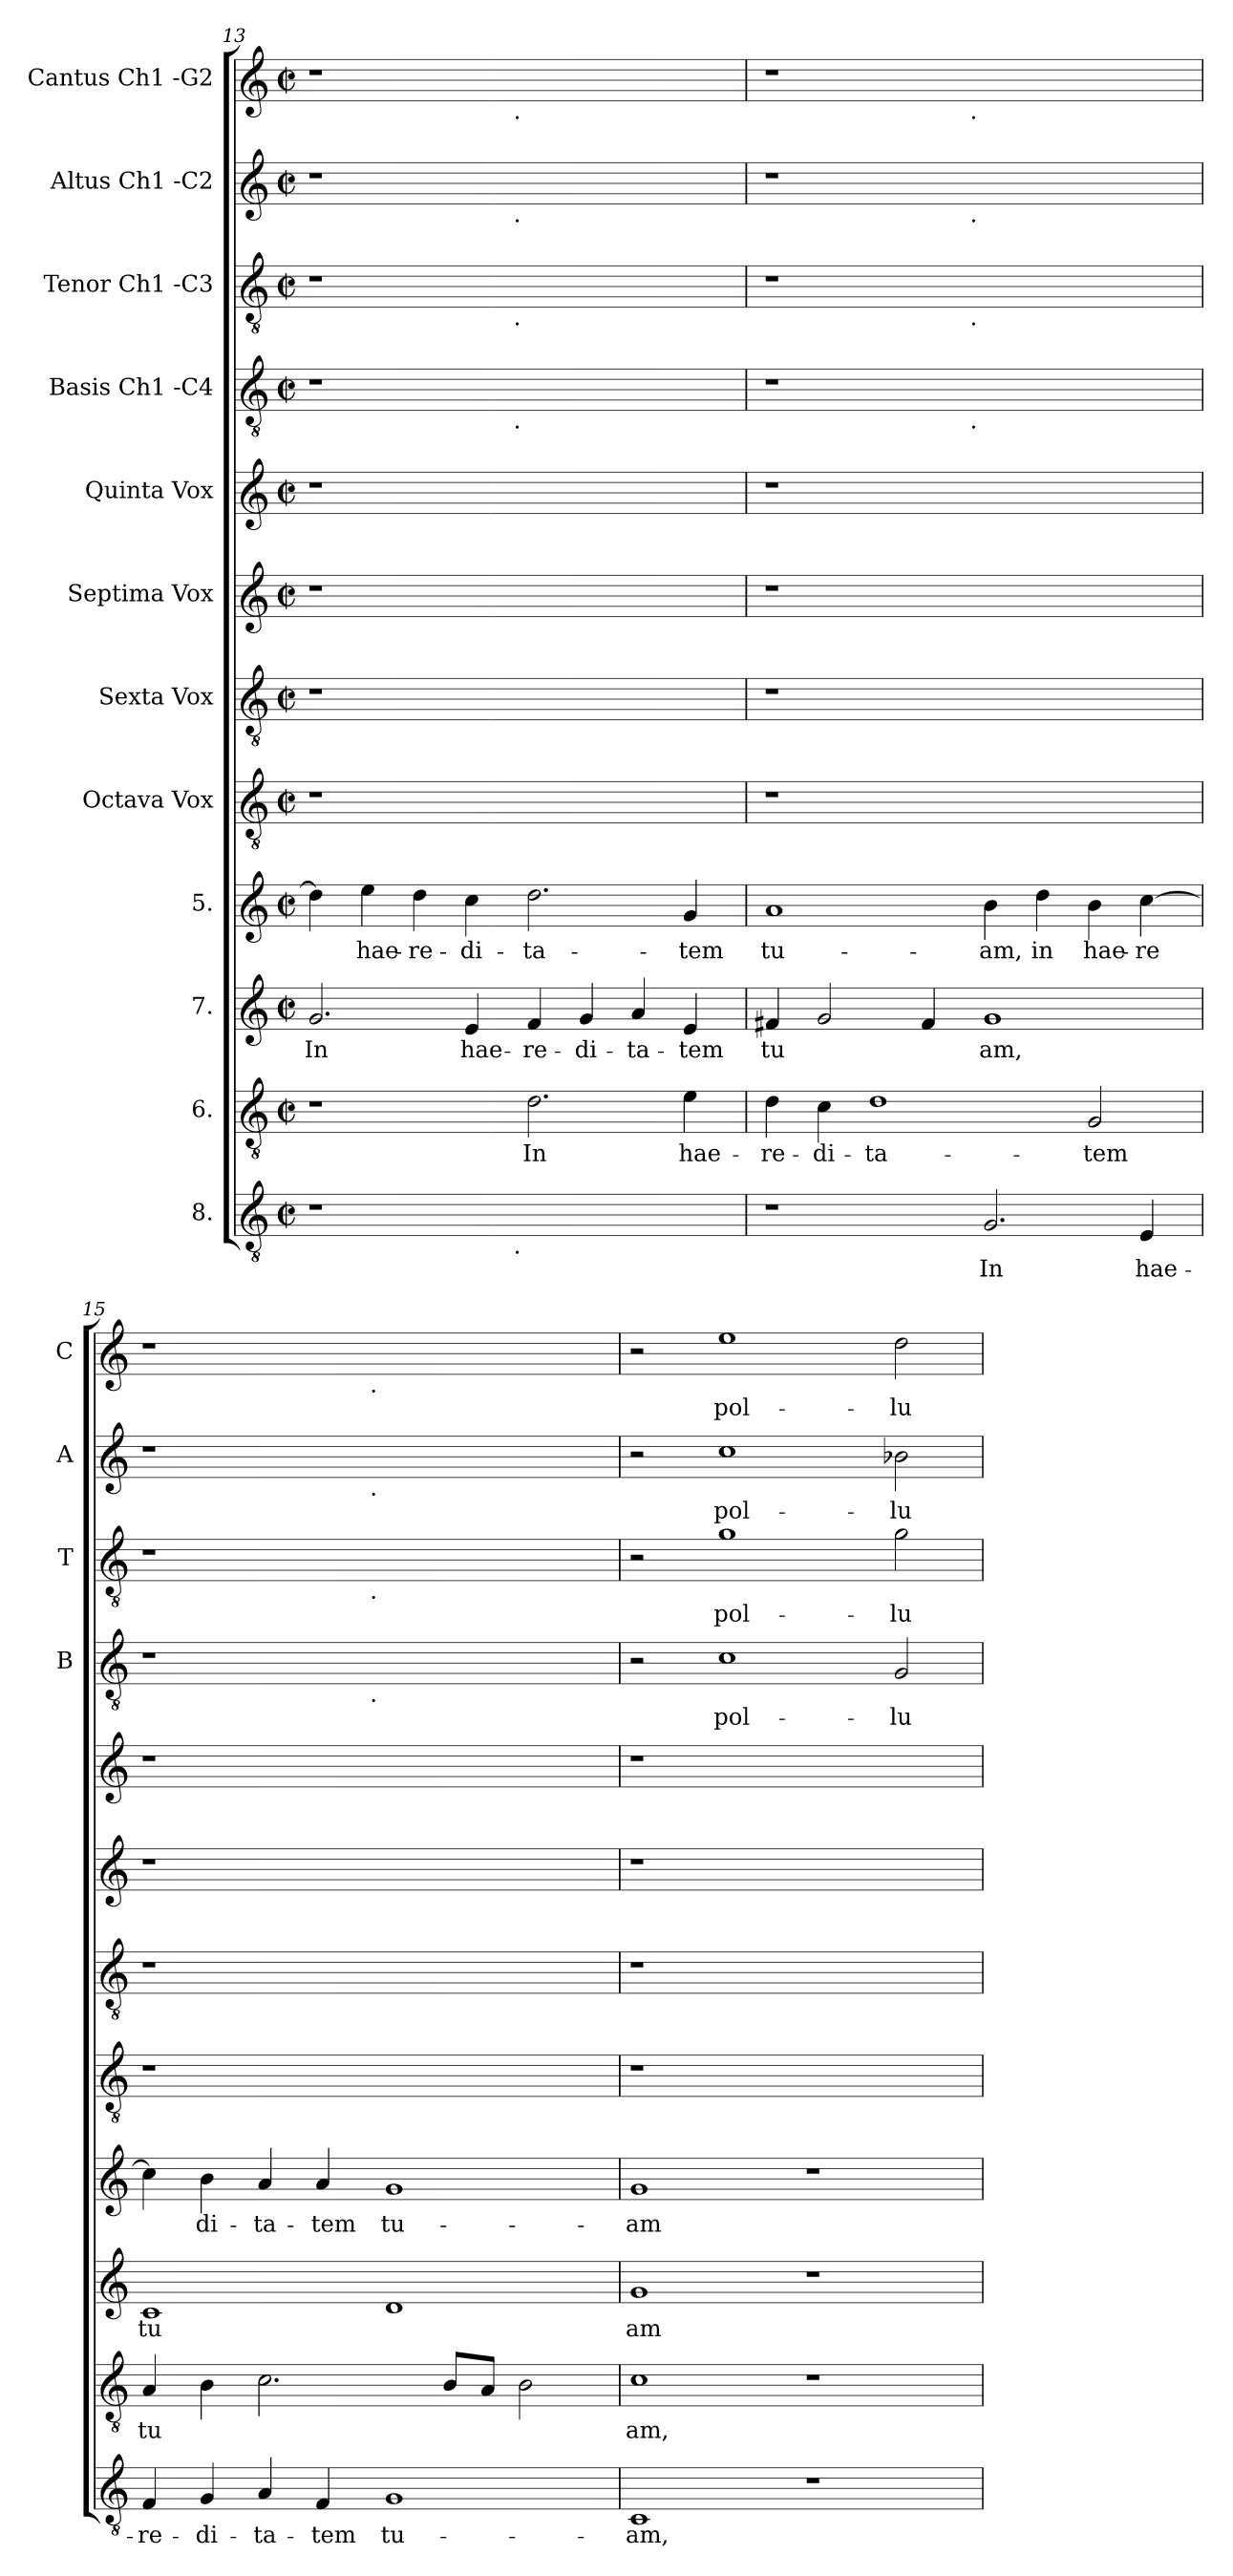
**kern	**text	**kern	**text	**kern	**text	**kern	**text	**kern	**kern	**kern	**kern	**kern	**text	**kern	**text	**kern	**text	**kern	**text
*part12	*part12	*part11	*part11	*part10	*part10	*part9	*part9	*part8	*part7	*part6	*part5	*part4	*part4	*part3	*part3	*part2	*part2	*part1	*part1
*staff12	*staff12	*staff11	*staff11	*staff10	*staff10	*staff9	*staff9	*staff8	*staff7	*staff6	*staff5	*staff4	*staff4	*staff3	*staff3	*staff2	*staff2	*staff1	*staff1
*I"8.	*	*I"6.	*	*I"7.	*	*I"5.	*	*I"Octava  Vox	*I"Sexta  Vox	*I"Septima  Vox	*I"Quinta  Vox	*I"Basis  Ch1 -C4	*	*I"Tenor  Ch1 -C3	*	*I"Altus  Ch1 -C2	*	*I"Cantus  Ch1 -G2	*
*	*	*	*	*	*	*	*	*	*	*	*	*I'B	*	*I'T	*	*I'A	*	*I'C	*
!!LO:PB:g=z
*clefGv2	*	*clefGv2	*	*clefG2	*	*clefG2	*	*clefGv2	*clefGv2	*clefG2	*clefG2	*clefGv2	*	*clefGv2	*	*clefG2	*	*clefG2	*
*k[]	*	*k[]	*	*k[]	*	*k[]	*	*k[]	*k[]	*k[]	*k[]	*k[]	*	*k[]	*	*k[]	*	*k[]	*
*C:	*	*C:	*	*C:	*	*C:	*	*C:	*C:	*C:	*C:	*C:	*	*C:	*	*C:	*	*C:	*
*M2/2	*	*M2/2	*	*M2/2	*	*M2/2	*	*M2/2	*M2/2	*M2/2	*M2/2	*M2/2	*	*M2/2	*	*M2/2	*	*M2/2	*
*met(c|)	*	*met(c|)	*	*met(c|)	*	*met(c|)	*	*met(c|)	*met(c|)	*met(c|)	*met(c|)	*met(c|)	*	*met(c|)	*	*met(c|)	*	*met(c|)	*
=13	=13	=13	=13	=13	=13	=13	=13	=13	=13	=13	=13	=13	=13	=13	=13	=13	=13	=13	=13
!	!	!	!	!	!LO:LY:b:cj	!	!LO:LY:b:cj	!	!	!	!	!	!	!	!	!	!	!	!
*^	*	*	*	*	*	*	*	*	*	*	*	*^	*	*^	*	*^	*	*^	*
1r	2ryy	.	1r	.	2.g/	In	4dd\]	.	1r	1r	1r	1r	1r	2ryy	.	1r	2ryy	.	1r	2ryy	.	1r	2ryy	.
!	!	!	!	!	!	!	!	!LO:LY:b:cj	!	!	!	!	!	!	!	!	!	!	!	!	!	!	!	!
.	.	.	.	.	.	.	4ee\	hae-	.	.	.	.	.	.	.	.	.	.	.	.	.	.	.	.
!	!	!	!	!	!	!	!	!LO:LY:b:cj	!	!	!	!	!	!	!	!	!	!	!	!	!	!	!	!
.	4...ryy	.	.	.	.	.	4dd\	-re-	.	.	.	.	.	4...ryy	.	.	4...ryy	.	.	4...ryy	.	.	4...ryy	.
!	!	!	!	!	!	!LO:LY:b:cj	!	!LO:LY:b:cj	!	!	!	!	!	!	!	!	!	!	!	!	!	!	!	!
.	.	.	.	.	4e/	hae-	4cc\	-di-	.	.	.	.	.	.	.	.	.	.	.	.	.	.	.	.
!	!	!	!	!	!	!	!	!	!	!	!	!	!	!	!	!	!	!	!	!	!	!	!LO:TX:b:t=.	!
!	!	!	!	!	!	!	!	!	!	!	!	!	!	!	!	!	!	!	!	!LO:TX:b:t=.	!	!	!	!
!	!	!	!	!	!	!	!	!	!	!	!	!	!	!	!	!	!LO:TX:b:t=.	!	!	!	!	!	!	!
!	!	!	!	!	!	!	!	!	!	!	!	!	!	!LO:TX:b:t=.	!	!	!	!	!	!	!	!	!	!
!	!LO:TX:b:t=.	!	!	!	!	!	!	!	!	!	!	!	!	!	!	!	!	!	!	!	!	!	!	!
.	1ryy	.	.	.	.	.	.	.	.	.	.	.	.	1ryy	.	.	1ryy	.	.	1ryy	.	.	1ryy	.
!	!	!	!	!LO:LY:b:cj	!	!LO:LY:b:cj	!	!LO:LY:b:cj	!	!	!	!	!	!	!	!	!	!	!	!	!	!	!	!
1ryy	.	.	2.d\	In	4f/	-re-	2.dd\	-ta-	1ryy	1ryy	1ryy	1ryy	1ryy	.	.	1ryy	.	.	1ryy	.	.	1ryy	.	.
!	!	!	!	!	!	!LO:LY:b:cj	!	!	!	!	!	!	!	!	!	!	!	!	!	!	!	!	!	!
.	.	.	.	.	4g/	-di-	.	.	.	.	.	.	.	.	.	.	.	.	.	.	.	.	.	.
!	!	!	!	!	!	!LO:LY:b:cj	!	!	!	!	!	!	!	!	!	!	!	!	!	!	!	!	!	!
.	.	.	.	.	4a/	-ta-	.	.	.	.	.	.	.	.	.	.	.	.	.	.	.	.	.	.
!	!	!	!	!LO:LY:b:cj	!	!LO:LY:b:cj	!	!LO:LY:b:cj	!	!	!	!	!	!	!	!	!	!	!	!	!	!	!	!
.	.	.	4e\	hae-	4e/	-tem	4g/	-tem	.	.	.	.	.	.	.	.	.	.	.	.	.	.	.	.
.	32ryy	.	.	.	.	.	.	.	.	.	.	.	.	32ryy	.	.	32ryy	.	.	32ryy	.	.	32ryy	.
=14	=14	=14	=14	=14	=14	=14	=14	=14	=14	=14	=14	=14	=14	=14	=14	=14	=14	=14	=14	=14	=14	=14	=14	=14
!	!	!	!	!LO:LY:b:cj	!	!LO:LY:b:cj	!	!LO:LY:b:cj	!	!	!	!	!	!	!	!	!	!	!	!	!	!	!	!
*v	*v	*	*	*	*	*	*	*	*	*	*	*	*	*	*	*	*	*	*	*	*	*	*	*
1r	.	4d\	-re-	4f#X/	tu-	1a	tu-	1r	1r	1r	1r	1r	2ryy	.	1r	2ryy	.	1r	2ryy	.	1r	2ryy	.
!	!	!	!LO:LY:b:cj	!	!LO:LY:b:cj	!	!	!	!	!	!	!	!	!	!	!	!	!	!	!	!	!	!
.	.	4c\	-di-	2g/	--	.	.	.	.	.	.	.	.	.	.	.	.	.	.	.	.	.	.
!	!	!	!LO:LY:b:cj	!	!	!	!	!	!	!	!	!	!	!	!	!	!	!	!	!	!	!	!
.	.	1d	-ta-	.	.	.	.	.	.	.	.	.	4...ryy	.	.	4...ryy	.	.	4...ryy	.	.	4...ryy	.
!	!	!	!	!	!LO:LY:b:cj	!	!	!	!	!	!	!	!	!	!	!	!	!	!	!	!	!	!
.	.	.	.	4f#/	--	.	.	.	.	.	.	.	.	.	.	.	.	.	.	.	.	.	.
!	!	!	!	!	!	!	!	!	!	!	!	!	!	!	!	!	!	!	!	!	!	!LO:TX:b:t=.	!
!	!	!	!	!	!	!	!	!	!	!	!	!	!	!	!	!	!	!	!LO:TX:b:t=.	!	!	!	!
!	!	!	!	!	!	!	!	!	!	!	!	!	!	!	!	!LO:TX:b:t=.	!	!	!	!	!	!	!
!	!	!	!	!	!	!	!	!	!	!	!	!	!LO:TX:b:t=.	!	!	!	!	!	!	!	!	!	!
.	.	.	.	.	.	.	.	.	.	.	.	.	1ryy	.	.	1ryy	.	.	1ryy	.	.	1ryy	.
!	!LO:LY:b:cj	!	!	!	!LO:LY:b:cj	!	!LO:LY:b:cj	!	!	!	!	!	!	!	!	!	!	!	!	!	!	!	!
2.G/	In	.	.	1g	-am,	4b\	-am,	1ryy	1ryy	1ryy	1ryy	1ryy	.	.	1ryy	.	.	1ryy	.	.	1ryy	.	.
!	!	!	!	!	!	!	!LO:LY:b:cj	!	!	!	!	!	!	!	!	!	!	!	!	!	!	!	!
.	.	.	.	.	.	4dd\	in	.	.	.	.	.	.	.	.	.	.	.	.	.	.	.	.
!	!	!	!LO:LY:b:cj	!	!	!	!LO:LY:b:cj	!	!	!	!	!	!	!	!	!	!	!	!	!	!	!	!
.	.	2G/	-tem	.	.	4b\	hae-	.	.	.	.	.	.	.	.	.	.	.	.	.	.	.	.
!	!LO:LY:b:cj	!	!	!	!	!	!LO:LY:b:cj	!	!	!	!	!	!	!	!	!	!	!	!	!	!	!	!
4E/	hae-	.	.	.	.	[>4cc\	-re-	.	.	.	.	.	.	.	.	.	.	.	.	.	.	.	.
.	.	.	.	.	.	.	.	.	.	.	.	.	32ryy	.	.	32ryy	.	.	32ryy	.	.	32ryy	.
=15	=15	=15	=15	=15	=15	=15	=15	=15	=15	=15	=15	=15	=15	=15	=15	=15	=15	=15	=15	=15	=15	=15	=15
!	!LO:LY:b:cj	!	!LO:LY:b:cj	!	!LO:LY:b:cj	!	!LO:LY:b:cj	!	!	!	!	!	!	!	!	!	!	!	!	!	!	!	!
4F/	-re-	4A/	tu-	1c	tu-	4cc\]	--	1r	1r	1r	1r	1r	2ryy	.	1r	2ryy	.	1r	2ryy	.	1r	2ryy	.
!	!LO:LY:b:cj	!	!LO:LY:b:cj	!	!	!	!LO:LY:b:cj	!	!	!	!	!	!	!	!	!	!	!	!	!	!	!	!
4G/	-di-	4B\	--	.	.	4b\	-di-	.	.	.	.	.	.	.	.	.	.	.	.	.	.	.	.
!	!LO:LY:b:cj	!	!LO:LY:b:cj	!	!	!	!LO:LY:b:cj	!	!	!	!	!	!	!	!	!	!	!	!	!	!	!	!
4A/	-ta-	2.c\	--	.	.	4a/	-ta-	.	.	.	.	.	4...ryy	.	.	4...ryy	.	.	4...ryy	.	.	4...ryy	.
!	!LO:LY:b:cj	!	!	!	!	!	!LO:LY:b:cj	!	!	!	!	!	!	!	!	!	!	!	!	!	!	!	!
4F/	-tem	.	.	.	.	4a/	-tem	.	.	.	.	.	.	.	.	.	.	.	.	.	.	.	.
!	!	!	!	!	!	!	!	!	!	!	!	!	!	!	!	!	!	!	!	!	!	!LO:TX:b:t=.	!
!	!	!	!	!	!	!	!	!	!	!	!	!	!	!	!	!	!	!	!LO:TX:b:t=.	!	!	!	!
!	!	!	!	!	!	!	!	!	!	!	!	!	!	!	!	!LO:TX:b:t=.	!	!	!	!	!	!	!
!	!	!	!	!	!	!	!	!	!	!	!	!	!LO:TX:b:t=.	!	!	!	!	!	!	!	!	!	!
.	.	.	.	.	.	.	.	.	.	.	.	.	1ryy	.	.	1ryy	.	.	1ryy	.	.	1ryy	.
!	!LO:LY:b:cj	!	!	!	!LO:LY:b:cj	!	!LO:LY:b:cj	!	!	!	!	!	!	!	!	!	!	!	!	!	!	!	!
1G	tu-	.	.	1d	--	1g	tu-	1ryy	1ryy	1ryy	1ryy	1ryy	.	.	1ryy	.	.	1ryy	.	.	1ryy	.	.
!	!	!	!LO:LY:b:cj	!	!	!	!	!	!	!	!	!	!	!	!	!	!	!	!	!	!	!	!
.	.	8B/L	--	.	.	.	.	.	.	.	.	.	.	.	.	.	.	.	.	.	.	.	.
!	!	!	!LO:LY:b:cj	!	!	!	!	!	!	!	!	!	!	!	!	!	!	!	!	!	!	!	!
.	.	8A/J	--	.	.	.	.	.	.	.	.	.	.	.	.	.	.	.	.	.	.	.	.
!	!	!	!LO:LY:b:cj	!	!	!	!	!	!	!	!	!	!	!	!	!	!	!	!	!	!	!	!
.	.	2B\	--	.	.	.	.	.	.	.	.	.	.	.	.	.	.	.	.	.	.	.	.
.	.	.	.	.	.	.	.	.	.	.	.	.	32ryy	.	.	32ryy	.	.	32ryy	.	.	32ryy	.
=16	=16	=16	=16	=16	=16	=16	=16	=16	=16	=16	=16	=16	=16	=16	=16	=16	=16	=16	=16	=16	=16	=16	=16
!	!LO:LY:b:cj	!	!LO:LY:b:cj	!	!LO:LY:b:cj	!	!LO:LY:b:cj	!	!	!	!	!	!	!	!	!	!	!	!	!	!	!	!
*	*	*	*	*	*	*	*	*	*	*	*	*v	*v	*	*	*	*	*v	*v	*	*v	*v	*
*	*	*	*	*	*	*	*	*	*	*	*	*	*	*v	*v	*	*	*	*	*
1C	-am,	1c	-am,	1g	-am	1g	-am	1r	1r	1r	1r	2r	.	2r	.	2r	.	2r	.
!	!	!	!	!	!	!	!	!	!	!	!	!	!LO:LY:b:cj	!	!LO:LY:b:cj	!	!LO:LY:b:cj	!	!LO:LY:b:cj
.	.	.	.	.	.	.	.	.	.	.	.	1c	pol-	1g	pol-	1cc	pol-	1ee	pol-
1r	.	1r	.	1r	.	1r	.	1ryy	1ryy	1ryy	1ryy	.	.	.	.	.	.	.	.
!	!	!	!	!	!	!	!	!	!	!	!	!	!LO:LY:b:cj	!	!LO:LY:b:cj	!	!LO:LY:b:cj	!	!LO:LY:b:cj
.	.	.	.	.	.	.	.	.	.	.	.	2G/	-lu-	2g\	-lu-	2b-X\	-lu-	2dd\	-lu-
=	=	=	=	=	=	=	=	=	=	=	=	=	=	=	=	=	=	=	=
*-	*-	*-	*-	*-	*-	*-	*-	*-	*-	*-	*-	*-	*-	*-	*-	*-	*-	*-	*-
